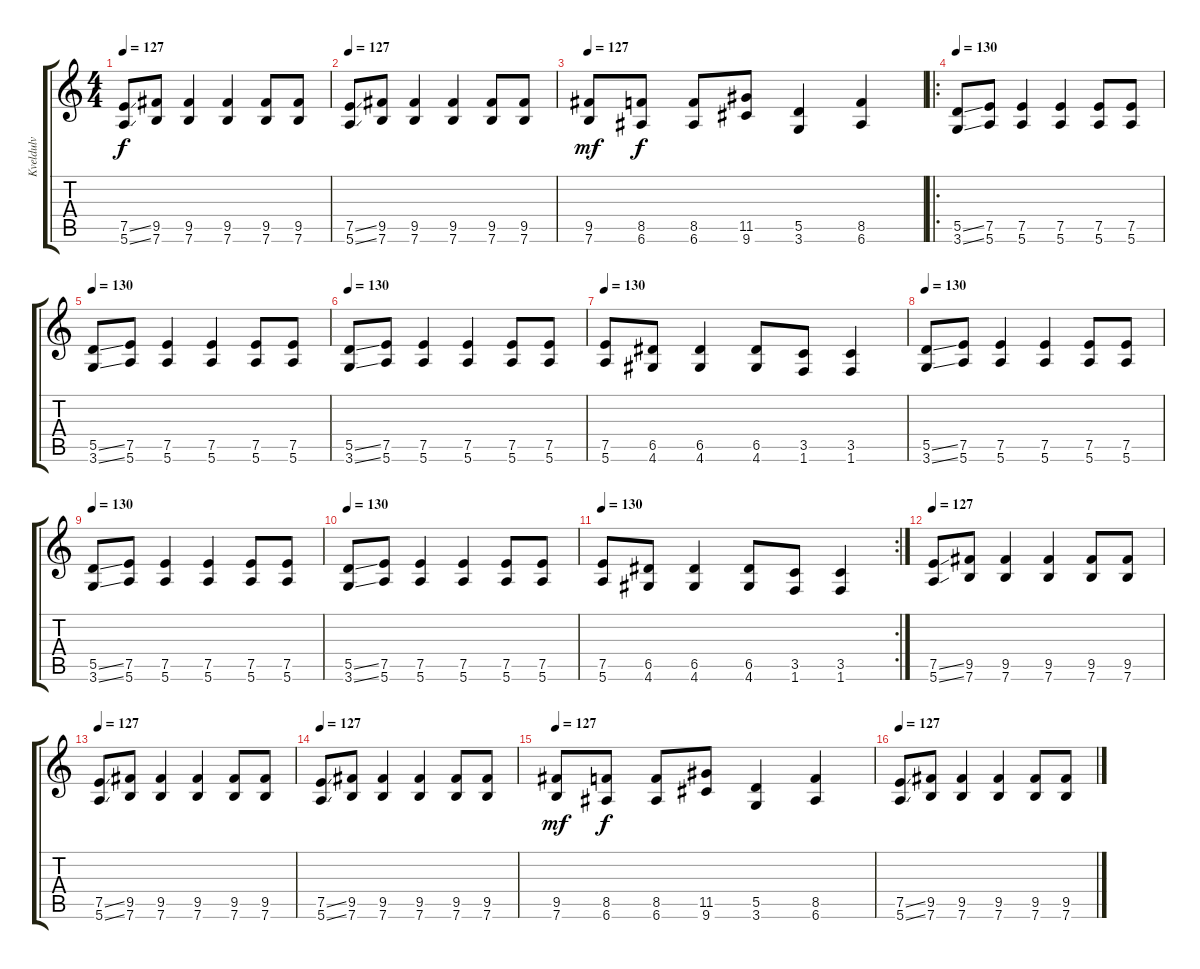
\track ("Kveldulv" "Kveldulv") {instrument distortionguitar}
\staff {score tabs}
\tuning (E4 B3 G3 D3 A2 E2) {hide}
\ts (4 4)
\tempo 127
\clef g2
\ks c
(7.5{ss} 5.6{ss}).8{dy f} (9.5 7.6).8 (9.5 7.6).4 (9.5 7.6).4 (9.5 7.6).8 (9.5 7.6).8 |
\tempo 127
(7.5{ss} 5.6{ss}).8 (9.5 7.6).8 (9.5 7.6).4 (9.5 7.6).4 (9.5 7.6).8 (9.5 7.6).8 |
\tempo 127
(9.5 7.6).8{dy mf} (8.5 6.6).8{dy f} (8.5 6.6).8 (11.5 9.6).8 (5.5 3.6).4 (8.5 6.6).4 |
\ro
\tempo 130
(5.5{ss} 3.6{ss}).8 (7.5 5.6).8 (7.5 5.6).4 (7.5 5.6).4 (7.5 5.6).8 (7.5 5.6).8 |
\tempo 130
(5.5{ss} 3.6{ss}).8 (7.5 5.6).8 (7.5 5.6).4 (7.5 5.6).4 (7.5 5.6).8 (7.5 5.6).8 |
\tempo 130
(5.5{ss} 3.6{ss}).8 (7.5 5.6).8 (7.5 5.6).4 (7.5 5.6).4 (7.5 5.6).8 (7.5 5.6).8 |
\tempo 130
(7.5 5.6).8 (6.5 4.6).8 (6.5 4.6).4 (6.5 4.6).8 (3.5 1.6).8 (3.5 1.6).4 |
\tempo 130
(5.5{ss} 3.6{ss}).8 (7.5 5.6).8 (7.5 5.6).4 (7.5 5.6).4 (7.5 5.6).8 (7.5 5.6).8 |
\tempo 130
(5.5{ss} 3.6{ss}).8 (7.5 5.6).8 (7.5 5.6).4 (7.5 5.6).4 (7.5 5.6).8 (7.5 5.6).8 |
\tempo 130
(5.5{ss} 3.6{ss}).8 (7.5 5.6).8 (7.5 5.6).4 (7.5 5.6).4 (7.5 5.6).8 (7.5 5.6).8 |
\rc 2
\tempo 130
(7.5 5.6).8 (6.5 4.6).8 (6.5 4.6).4 (6.5 4.6).8 (3.5 1.6).8 (3.5 1.6).4 |
\tempo 127
(7.5{ss} 5.6{ss}).8 (9.5 7.6).8 (9.5 7.6).4 (9.5 7.6).4 (9.5 7.6).8 (9.5 7.6).8 |
\tempo 127
(7.5{ss} 5.6{ss}).8 (9.5 7.6).8 (9.5 7.6).4 (9.5 7.6).4 (9.5 7.6).8 (9.5 7.6).8 |
\tempo 127
(7.5{ss} 5.6{ss}).8 (9.5 7.6).8 (9.5 7.6).4 (9.5 7.6).4 (9.5 7.6).8 (9.5 7.6).8 |
\tempo 127
(9.5 7.6).8{dy mf} (8.5 6.6).8{dy f} (8.5 6.6).8 (11.5 9.6).8 (5.5 3.6).4 (8.5 6.6).4 |
\tempo 127
(7.5{ss} 5.6{ss}).8 (9.5 7.6).8 (9.5 7.6).4 (9.5 7.6).4 (9.5 7.6).8 (9.5 7.6).8
